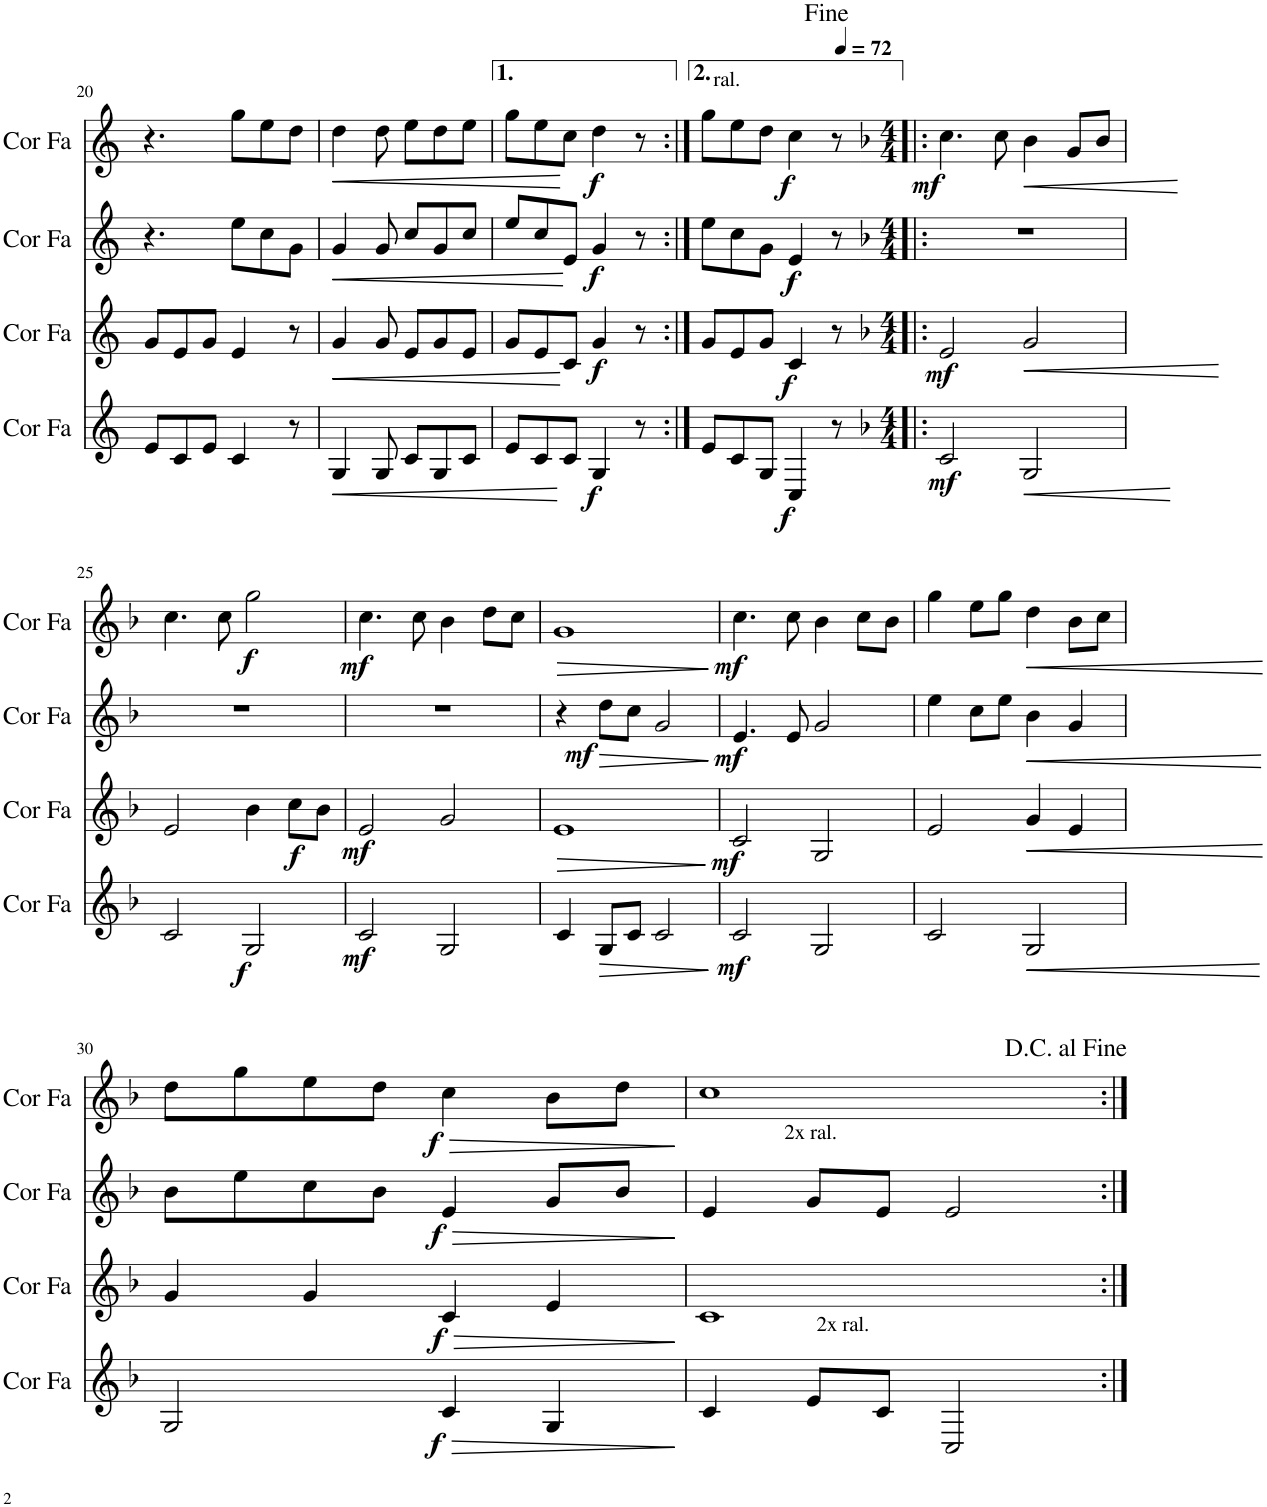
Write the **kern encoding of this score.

**kern	**dynam	**kern	**dynam	**kern	**dynam	**kern	**dynam
*part4	*part4	*part3	*part3	*part2	*part2	*part1	*part1
*staff4	*staff4	*staff3	*staff3	*staff2	*staff2	*staff1	*staff1
*I"Cor en Fa	*	*I"Cor en Fa	*	*I"Cor en Fa	*	*I"Cor en Fa	*
*I'Cor Fa	*	*I'Cor Fa	*	*I'Cor Fa	*	*I'Cor Fa	*
!!LO:PB:g=z
*clefG2	*	*clefG2	*	*clefG2	*	*clefG2	*
*Trd4c7	*	*Trd4c7	*	*Trd4c7	*	*Trd4c7	*
*k[]	*	*k[]	*	*k[]	*	*k[]	*
*M6/8	*	*M6/8	*	*M6/8	*	*M6/8	*
=20	=20	=20	=20	=20	=20	=20	=20
8e/L	.	8g/L	.	4.r	.	4.r	.
8c/	.	8e/	.	.	.	.	.
8e/J	.	8g/J	.	.	.	.	.
4c/	.	4e/	.	8ee\L	.	8gg\L	.
.	.	.	.	8cc\	.	8ee\	.
8r	.	8r	.	8g\J	.	8dd\J	.
=21	=21	=21	=21	=21	=21	=21	=21
!	!LO:HP:b	!	!LO:HP:b	!	!LO:HP:b	!	!LO:HP:b
4G/	<	4g/	<	4g/	<	4dd\	<
8G/	.	8g/	.	8g/	.	8dd\	.
8c/L	.	8e/L	.	8cc/L	.	8ee\L	.
8G/	.	8g/	.	8g/	.	8dd\	.
8c/J	.	8e/J	.	8cc/J	.	8ee\J	.
.	[	.	[	.	[	.	[
=22	=22	=22	=22	=22	=22	=22	=22
8e/L	.	8g/L	.	8ee/L	.	8gg\L	.
8c/	.	8e/	.	8cc/	.	8ee\	.
8c/J	.	8c/J	.	8e/J	.	8cc\J	.
!	!LO:DY:b	!	!LO:DY:b	!	!LO:DY:b	!	!LO:DY:b
4G/	f	4g/	f	4g/	f	4dd\	f
8r	.	8r	.	8r	.	8r	.
=23:|!	=23:|!	=23:|!	=23:|!	=23:|!	=23:|!	=23:|!	=23:|!
!	!	!	!	!	!	!LO:TX:a:t=ral.	!
8e/L	.	8g/L	.	8ee\L	.	8gg\L	.
8c/	.	8e/	.	8cc\	.	8ee\	.
8G/J	.	8g/J	.	8g\J	.	8dd\J	.
!	!LO:DY:b	!	!LO:DY:b	!	!LO:DY:b	!	!LO:DY:b
4C/	f	4c/	f	4e/	f	4cc\	f
8r	.	8r	.	8r	.	8r	.
=24!|:	=24!|:	=24!|:	=24!|:	=24!|:	=24!|:	=24!|:	=24!|:
*k[b-]	*	*k[b-]	*	*k[b-]	*	*k[b-]	*
*M4/4	*	*M4/4	*	*M4/4	*	*M4/4	*
*	*	*	*	*	*	*MM72	*
!	!LO:DY:b	!	!LO:DY:b	!	!	!	!LO:DY:b
2c/	mf	2e/	mf	1r	.	4.cc\	mf
.	.	.	.	.	.	8cc\	.
!	!LO:HP:b	!	!LO:HP:b	!	!	!	!LO:HP:b
2G/	<	2g/	<	.	.	4b-\	<
.	.	.	.	.	.	8g/L	.
.	.	.	.	.	.	8b-/J	.
.	[	.	[	.	.	.	[
!!LO:LB:g=z
=25	=25	=25	=25	=25	=25	=25	=25
2c/	.	2e/	.	1r	.	4.cc\	.
.	.	.	.	.	.	8cc\	.
!	!LO:DY:b	!	!	!	!	!	!LO:DY:b
2G/	f	4b-\	.	.	.	2gg\	f
!	!	!	!LO:DY:b	!	!	!	!
.	.	8cc\L	f	.	.	.	.
.	.	8b-\J	.	.	.	.	.
=26	=26	=26	=26	=26	=26	=26	=26
!	!LO:DY:b	!	!LO:DY:b	!	!	!	!LO:DY:b
2c/	mf	2e/	mf	1r	.	4.cc\	mf
.	.	.	.	.	.	8cc\	.
2G/	.	2g/	.	.	.	4b-\	.
.	.	.	.	.	.	8dd\L	.
.	.	.	.	.	.	8cc\J	.
=27	=27	=27	=27	=27	=27	=27	=27
!	!	!	!LO:HP:b	!	!LO:DY:b	!	!LO:HP:b
4c/	.	1e	>	4r	mf	1g	>
!	!LO:HP:b	!	!	!	!LO:HP:b	!	!
8G/L	>	.	.	8dd\L	>	.	.
8c/J	.	.	.	8cc\J	.	.	.
2c/	.	.	.	2g/	.	.	.
.	]	.	]	.	]	.	]
=28	=28	=28	=28	=28	=28	=28	=28
!	!LO:DY:b	!	!LO:DY:b	!	!LO:DY:b	!	!LO:DY:b
2c/	mf	2c/	mf	4.e/	mf	4.cc\	mf
.	.	.	.	8e/	.	8cc\	.
2G/	.	2G/	.	2g/	.	4b-\	.
.	.	.	.	.	.	8cc\L	.
.	.	.	.	.	.	8b-\J	.
=29	=29	=29	=29	=29	=29	=29	=29
2c/	.	2e/	.	4ee\	.	4gg\	.
.	.	.	.	8cc\L	.	8ee\L	.
.	.	.	.	8ee\J	.	8gg\J	.
!	!LO:HP:b	!	!LO:HP:b	!	!LO:HP:b	!	!LO:HP:b
2G/	<	4g/	<	4b-\	<	4dd\	<
.	.	4e/	.	4g/	.	8b-\L	.
.	.	.	.	.	.	8cc\J	.
.	[	.	[	.	[	.	[
!!LO:LB:g=z
=30	=30	=30	=30	=30	=30	=30	=30
2G/	.	4g/	.	8b-\L	.	8dd\L	.
.	.	.	.	8ee\	.	8gg\	.
.	.	4g/	.	8cc\	.	8ee\	.
.	.	.	.	8b-\J	.	8dd\J	.
!	!LO:HP:b	!	!LO:HP:b	!	!LO:HP:b	!	!LO:HP:b
!	!LO:DY:n=1:b	!	!LO:DY:n=1:b	!	!LO:DY:n=1:b	!	!LO:DY:n=1:b
4c/	> f	4c/	> f	4e/	> f	4cc\	> f
4G/	.	4e/	.	8g/L	.	8b-\L	.
.	.	.	.	8b-/J	.	8dd\J	.
.	]	.	]	.	]	.	]
=31	=31	=31	=31	=31	=31	=31	=31
!	!	!	!	!	!	!LO:TX:b:t=2x ral.	!
4c/	.	1c	.	4e/	.	1cc	.
!LO:TX:a:t=2x ral.	!	!	!	!	!	!	!
8e/L	.	.	.	8g/L	.	.	.
8c/J	.	.	.	8e/J	.	.	.
2C/	.	.	.	2e/	.	.	.
=:|!	=:|!	=:|!	=:|!	=:|!	=:|!	=:|!	=:|!
*-	*-	*-	*-	*-	*-	*-	*-
